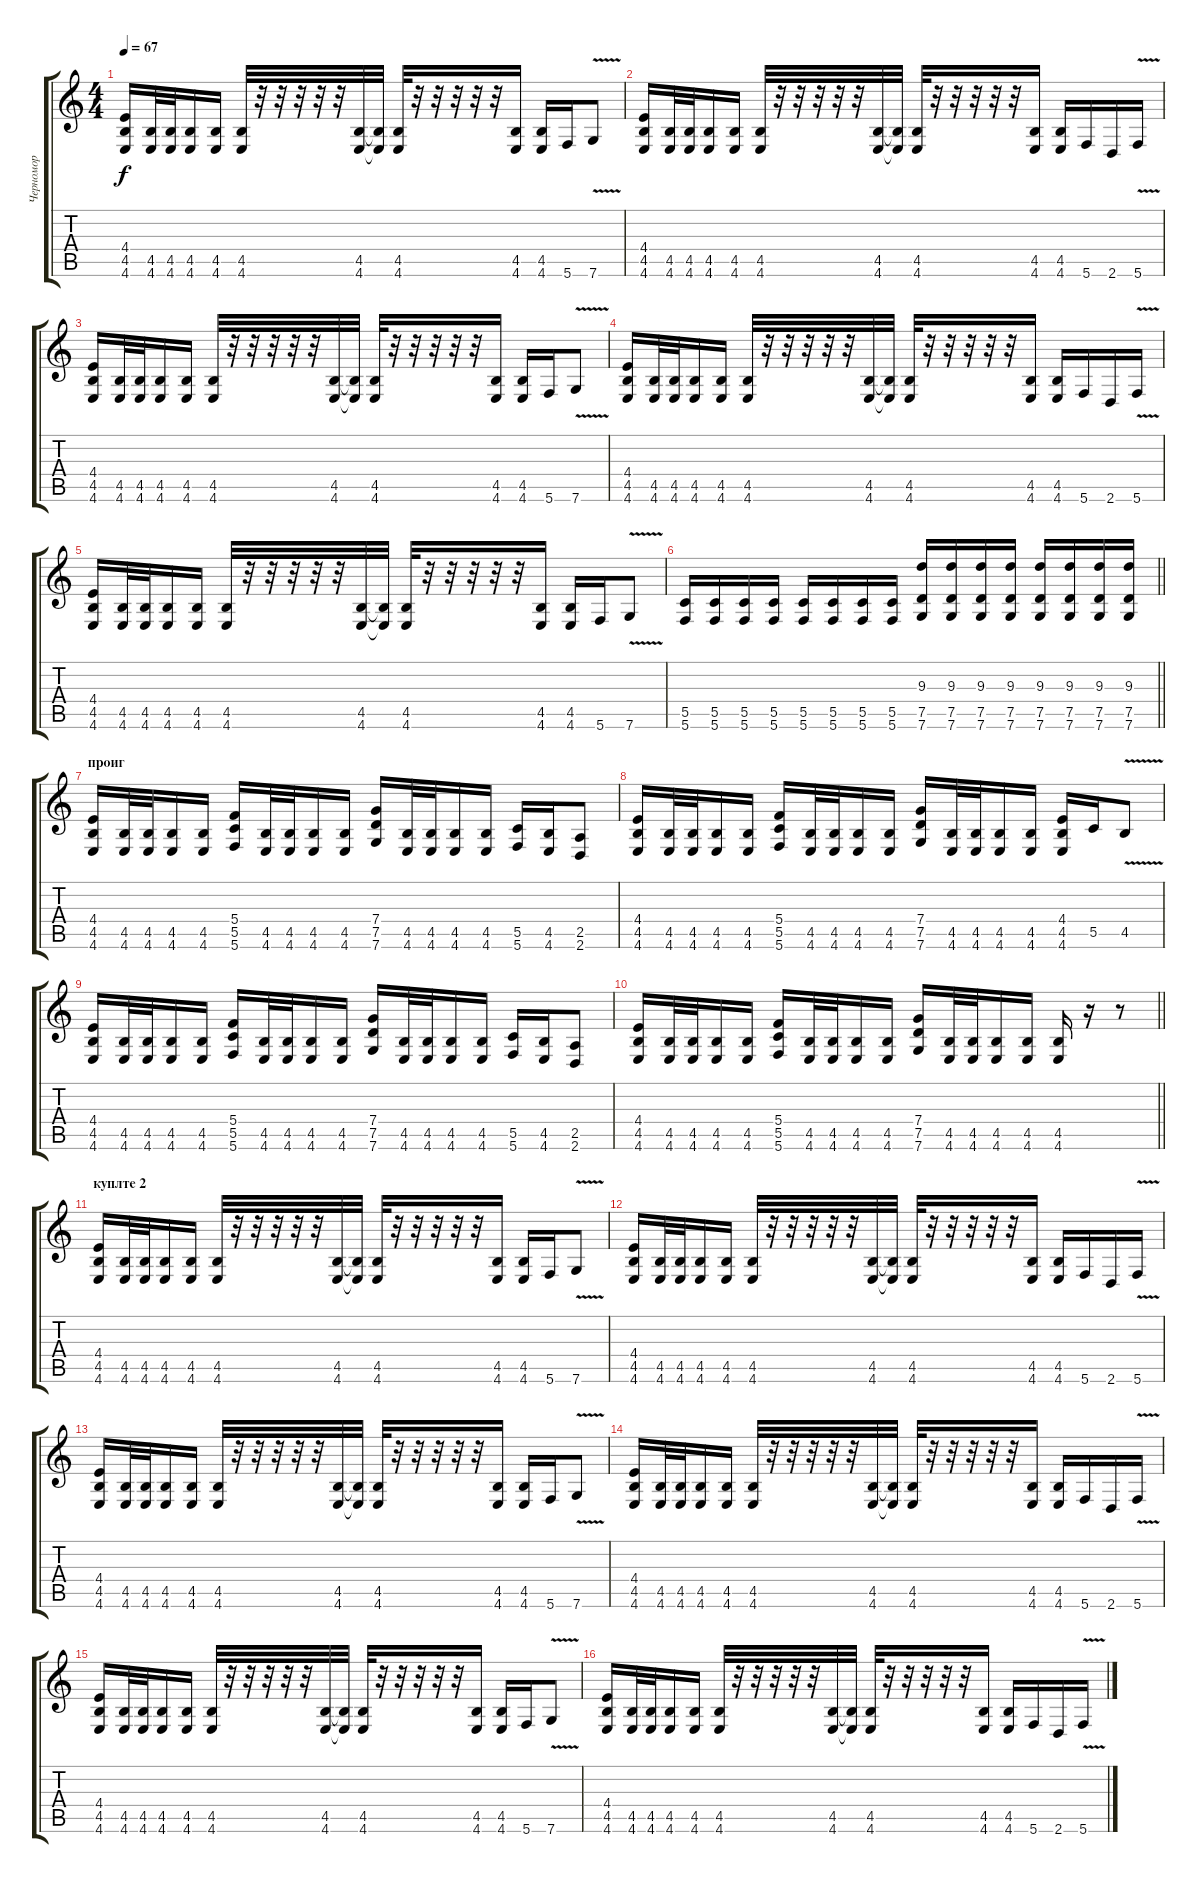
\track ("Черномор" "Черномор") {instrument distortionguitar}
\staff {score tabs}
\tuning (D4 A3 F3 C3 G2 C2) {hide}
\ts (4 4)
\tempo 67
\clef g2
\ks c
(4.4 4.5 4.6).16{dy f} (4.5 4.6).32 (4.5 4.6).32 (4.5 4.6).16 (4.5 4.6).16 (4.5 4.6).32 r.32 r.32 r.32 r.32 r.32 (4.5 4.6).32 (4.5{t} 4.6{t}).32 (4.5 4.6).32 r.32 r.32 r.32 r.32 r.32 (4.5 4.6).16 (4.5 4.6).16 5.6.16 7.6{v}.8 |
(4.4 4.5 4.6).16 (4.5 4.6).32 (4.5 4.6).32 (4.5 4.6).16 (4.5 4.6).16 (4.5 4.6).32 r.32 r.32 r.32 r.32 r.32 (4.5 4.6).32 (4.5{t} 4.6{t}).32 (4.5 4.6).32 r.32 r.32 r.32 r.32 r.32 (4.5 4.6).16 (4.5 4.6).16 5.6.16 2.6.16 5.6{v}.16 |
(4.4 4.5 4.6).16 (4.5 4.6).32 (4.5 4.6).32 (4.5 4.6).16 (4.5 4.6).16 (4.5 4.6).32 r.32 r.32 r.32 r.32 r.32 (4.5 4.6).32 (4.5{t} 4.6{t}).32 (4.5 4.6).32 r.32 r.32 r.32 r.32 r.32 (4.5 4.6).16 (4.5 4.6).16 5.6.16 7.6{v}.8 |
(4.4 4.5 4.6).16 (4.5 4.6).32 (4.5 4.6).32 (4.5 4.6).16 (4.5 4.6).16 (4.5 4.6).32 r.32 r.32 r.32 r.32 r.32 (4.5 4.6).32 (4.5{t} 4.6{t}).32 (4.5 4.6).32 r.32 r.32 r.32 r.32 r.32 (4.5 4.6).16 (4.5 4.6).16 5.6.16 2.6.16 5.6{v}.16 |
(4.4 4.5 4.6).16 (4.5 4.6).32 (4.5 4.6).32 (4.5 4.6).16 (4.5 4.6).16 (4.5 4.6).32 r.32 r.32 r.32 r.32 r.32 (4.5 4.6).32 (4.5{t} 4.6{t}).32 (4.5 4.6).32 r.32 r.32 r.32 r.32 r.32 (4.5 4.6).16 (4.5 4.6).16 5.6.16 7.6{v}.8 |
\barLineRight lightlight
(5.5 5.6).16 (5.5 5.6).16 (5.5 5.6).16 (5.5 5.6).16 (5.5 5.6).16 (5.5 5.6).16 (5.5 5.6).16 (5.5 5.6).16 (9.3 7.5 7.6).16 (9.3 7.5 7.6).16 (9.3 7.5 7.6).16 (9.3 7.5 7.6).16 (9.3 7.5 7.6).16 (9.3 7.5 7.6).16 (9.3 7.5 7.6).16 (9.3 7.5 7.6).16 |
\section ("" "проиг")
(4.4 4.5 4.6).16 (4.5 4.6).32 (4.5 4.6).32 (4.5 4.6).16 (4.5 4.6).16 (5.4 5.5 5.6).16 (4.5 4.6).32 (4.5 4.6).32 (4.5 4.6).16 (4.5 4.6).16 (7.4 7.5 7.6).16 (4.5 4.6).32 (4.5 4.6).32 (4.5 4.6).16 (4.5 4.6).16 (5.5 5.6).16 (4.5 4.6).16 (2.5 2.6).8 |
(4.4 4.5 4.6).16 (4.5 4.6).32 (4.5 4.6).32 (4.5 4.6).16 (4.5 4.6).16 (5.4 5.5 5.6).16 (4.5 4.6).32 (4.5 4.6).32 (4.5 4.6).16 (4.5 4.6).16 (7.4 7.5 7.6).16 (4.5 4.6).32 (4.5 4.6).32 (4.5 4.6).16 (4.5 4.6).16 (4.4 4.5 4.6).16 5.5.16 4.5{v}.8 |
(4.4 4.5 4.6).16 (4.5 4.6).32 (4.5 4.6).32 (4.5 4.6).16 (4.5 4.6).16 (5.4 5.5 5.6).16 (4.5 4.6).32 (4.5 4.6).32 (4.5 4.6).16 (4.5 4.6).16 (7.4 7.5 7.6).16 (4.5 4.6).32 (4.5 4.6).32 (4.5 4.6).16 (4.5 4.6).16 (5.5 5.6).16 (4.5 4.6).16 (2.5 2.6).8 |
\barLineRight lightlight
(4.4 4.5 4.6).16 (4.5 4.6).32 (4.5 4.6).32 (4.5 4.6).16 (4.5 4.6).16 (5.4 5.5 5.6).16 (4.5 4.6).32 (4.5 4.6).32 (4.5 4.6).16 (4.5 4.6).16 (7.4 7.5 7.6).16 (4.5 4.6).32 (4.5 4.6).32 (4.5 4.6).16 (4.5 4.6).16 (4.5 4.6).16 r.16 r.8 |
\section ("" "куплте 2")
(4.4 4.5 4.6).16 (4.5 4.6).32 (4.5 4.6).32 (4.5 4.6).16 (4.5 4.6).16 (4.5 4.6).32 r.32 r.32 r.32 r.32 r.32 (4.5 4.6).32 (4.5{t} 4.6{t}).32 (4.5 4.6).32 r.32 r.32 r.32 r.32 r.32 (4.5 4.6).16 (4.5 4.6).16 5.6.16 7.6{v}.8 |
(4.4 4.5 4.6).16 (4.5 4.6).32 (4.5 4.6).32 (4.5 4.6).16 (4.5 4.6).16 (4.5 4.6).32 r.32 r.32 r.32 r.32 r.32 (4.5 4.6).32 (4.5{t} 4.6{t}).32 (4.5 4.6).32 r.32 r.32 r.32 r.32 r.32 (4.5 4.6).16 (4.5 4.6).16 5.6.16 2.6.16 5.6{v}.16 |
(4.4 4.5 4.6).16 (4.5 4.6).32 (4.5 4.6).32 (4.5 4.6).16 (4.5 4.6).16 (4.5 4.6).32 r.32 r.32 r.32 r.32 r.32 (4.5 4.6).32 (4.5{t} 4.6{t}).32 (4.5 4.6).32 r.32 r.32 r.32 r.32 r.32 (4.5 4.6).16 (4.5 4.6).16 5.6.16 7.6{v}.8 |
(4.4 4.5 4.6).16 (4.5 4.6).32 (4.5 4.6).32 (4.5 4.6).16 (4.5 4.6).16 (4.5 4.6).32 r.32 r.32 r.32 r.32 r.32 (4.5 4.6).32 (4.5{t} 4.6{t}).32 (4.5 4.6).32 r.32 r.32 r.32 r.32 r.32 (4.5 4.6).16 (4.5 4.6).16 5.6.16 2.6.16 5.6{v}.16 |
(4.4 4.5 4.6).16 (4.5 4.6).32 (4.5 4.6).32 (4.5 4.6).16 (4.5 4.6).16 (4.5 4.6).32 r.32 r.32 r.32 r.32 r.32 (4.5 4.6).32 (4.5{t} 4.6{t}).32 (4.5 4.6).32 r.32 r.32 r.32 r.32 r.32 (4.5 4.6).16 (4.5 4.6).16 5.6.16 7.6{v}.8 |
(4.4 4.5 4.6).16 (4.5 4.6).32 (4.5 4.6).32 (4.5 4.6).16 (4.5 4.6).16 (4.5 4.6).32 r.32 r.32 r.32 r.32 r.32 (4.5 4.6).32 (4.5{t} 4.6{t}).32 (4.5 4.6).32 r.32 r.32 r.32 r.32 r.32 (4.5 4.6).16 (4.5 4.6).16 5.6.16 2.6.16 5.6{v}.16
